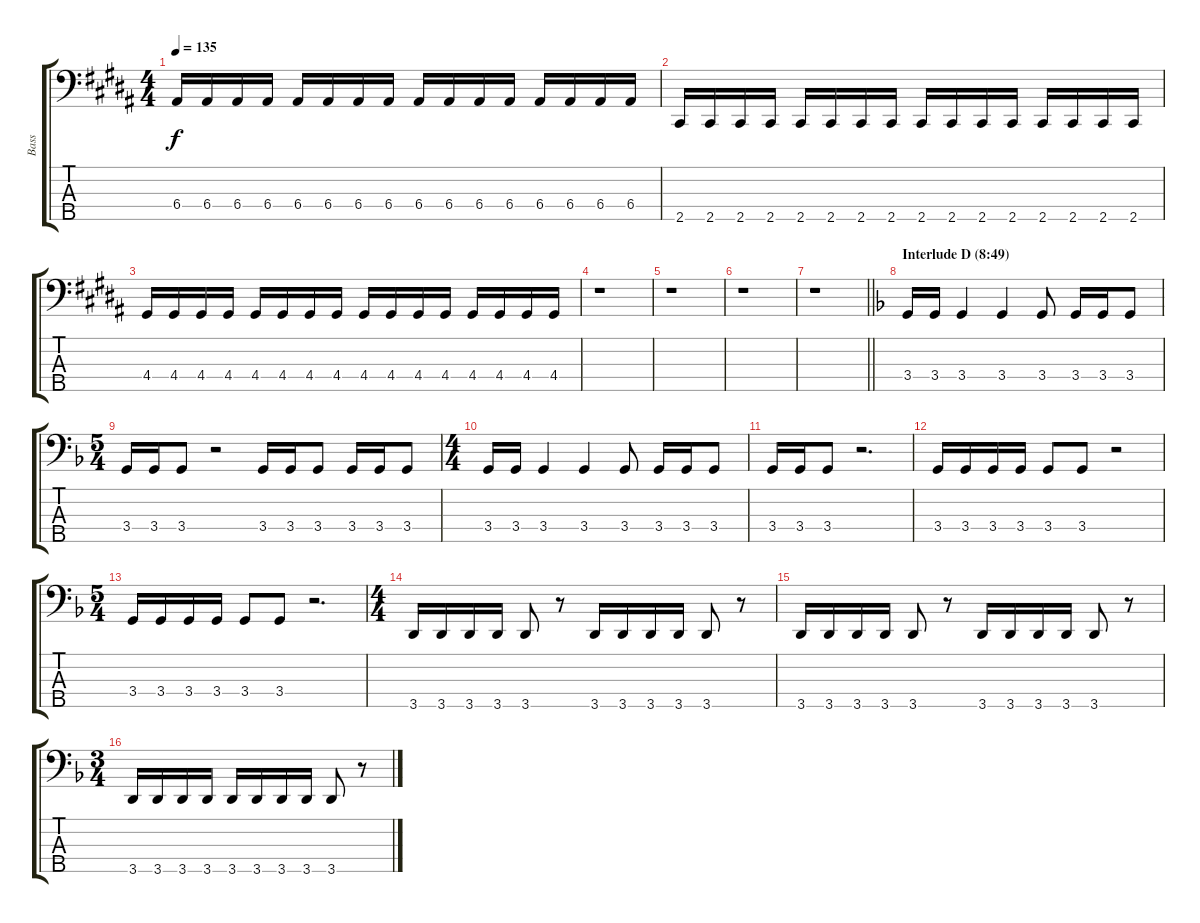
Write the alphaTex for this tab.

\track ("Bass" "Bass") {instrument electricbassfinger}
\staff {score tabs}
\tuning (G2 D2 A1 E1 B0) {hide}
\ts (4 4)
\tempo 135
\clef f4
\ks g#minor
6.4.16{dy f} 6.4.16 6.4.16 6.4.16 6.4.16 6.4.16 6.4.16 6.4.16 6.4.16 6.4.16 6.4.16 6.4.16 6.4.16 6.4.16 6.4.16 6.4.16 |
2.5.16 2.5.16 2.5.16 2.5.16 2.5.16 2.5.16 2.5.16 2.5.16 2.5.16 2.5.16 2.5.16 2.5.16 2.5.16 2.5.16 2.5.16 2.5.16 |
4.4.16 4.4.16 4.4.16 4.4.16 4.4.16 4.4.16 4.4.16 4.4.16 4.4.16 4.4.16 4.4.16 4.4.16 4.4.16 4.4.16 4.4.16 4.4.16 |
r.1 |
r.1 |
r.1 |
\barLineRight lightlight
r.1 |
\section ("" "Interlude D (8:49)")
\ks dminor
3.4.16 3.4.16 3.4.4 3.4.4 3.4.8 3.4.16 3.4.16 3.4.8 |
\ts (5 4)
3.4.16 3.4.16 3.4.8 r.2 3.4.16 3.4.16 3.4.8 3.4.16 3.4.16 3.4.8 |
\ts (4 4)
3.4.16 3.4.16 3.4.4 3.4.4 3.4.8 3.4.16 3.4.16 3.4.8 |
3.4.16 3.4.16 3.4.8 r.2{d} |
3.4.16 3.4.16 3.4.16 3.4.16 3.4.8 3.4.8 r.2 |
\ts (5 4)
3.4.16 3.4.16 3.4.16 3.4.16 3.4.8 3.4.8 r.2{d} |
\ts (4 4)
3.5.16 3.5.16 3.5.16 3.5.16 3.5.8 r.8 3.5.16 3.5.16 3.5.16 3.5.16 3.5.8 r.8 |
3.5.16 3.5.16 3.5.16 3.5.16 3.5.8 r.8 3.5.16 3.5.16 3.5.16 3.5.16 3.5.8 r.8 |
\ts (3 4)
3.5.16 3.5.16 3.5.16 3.5.16 3.5.16 3.5.16 3.5.16 3.5.16 3.5.8 r.8
